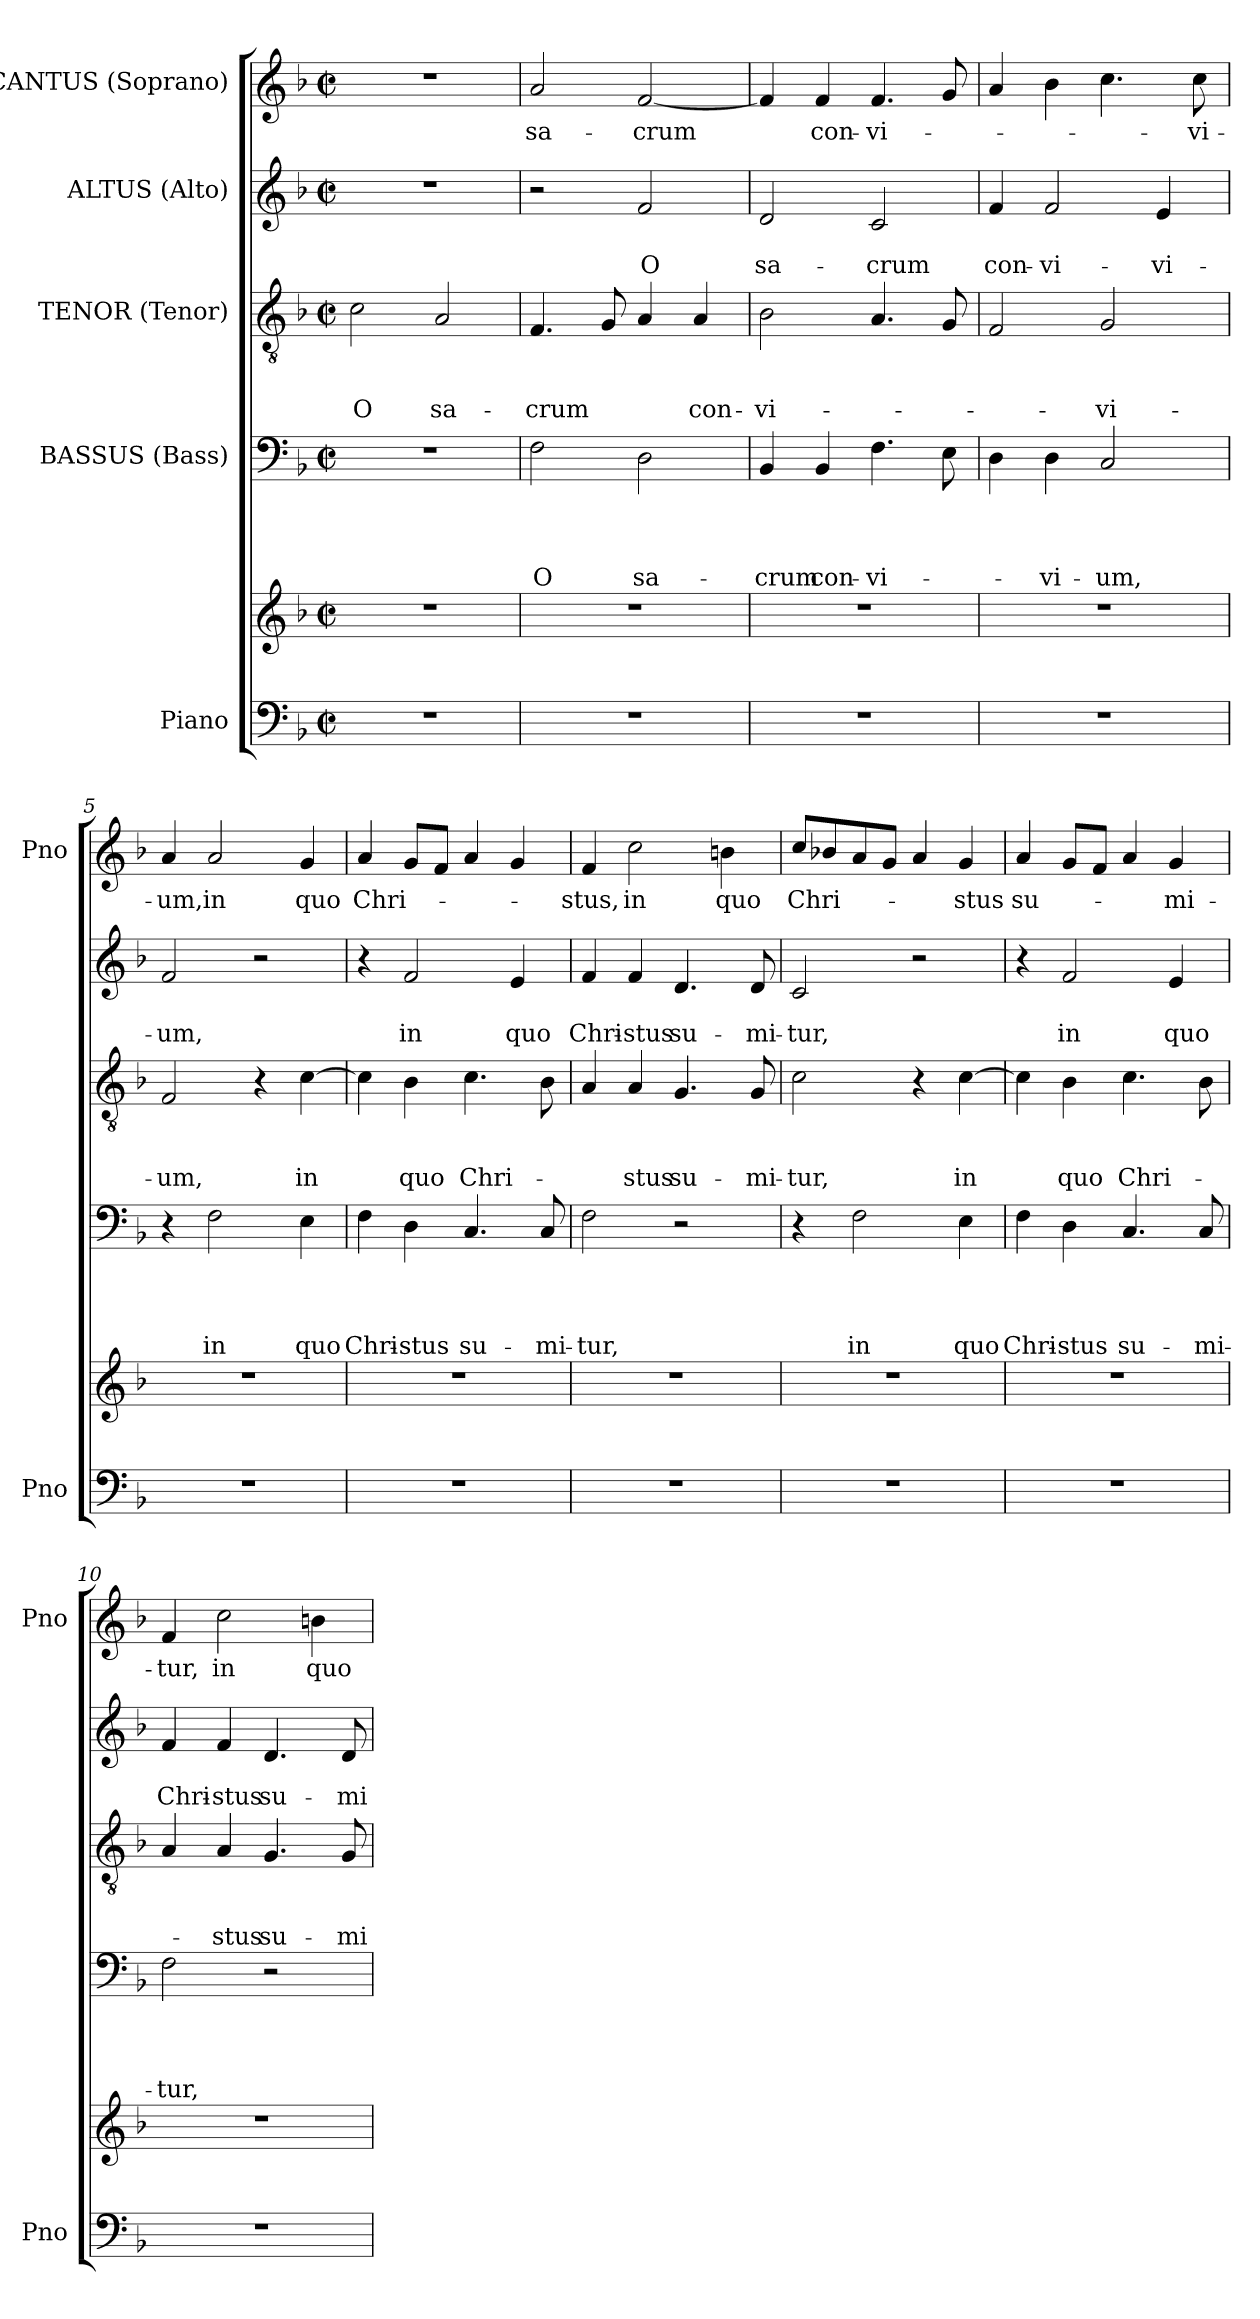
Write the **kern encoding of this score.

**kern	**kern	**kern	**text	**text	**text	**text	**kern	**text	**text	**text	**kern	**text	**text	**kern	**text
*part5	*part5	*part4	*part4	*part4	*part4	*part4	*part3	*part3	*part3	*part3	*part2	*part2	*part2	*part1	*part1
*staff6	*staff5	*staff4	*staff4	*staff4	*staff4	*staff4	*staff3	*staff3	*staff3	*staff3	*staff2	*staff2	*staff2	*staff1	*staff1
*I"Piano	*	*I"BASSUS (Bass)	*	*	*	*	*I"TENOR (Tenor)	*	*	*	*I"ALTUS (Alto)	*	*	*I"CANTUS (Soprano)	*
*I'Pno	*	*	*	*	*	*	*	*	*	*	*	*	*	*I'Pno	*
*clefF4	*clefG2	*clefF4	*	*	*	*	*clefGv2	*	*	*	*clefG2	*	*	*clefG2	*
*k[b-]	*k[b-]	*k[b-]	*	*	*	*	*k[b-]	*	*	*	*k[b-]	*	*	*k[b-]	*
*F:	*F:	*F:	*	*	*	*	*F:	*	*	*	*F:	*	*	*F:	*
*M2/2	*M2/2	*M2/2	*	*	*	*	*M2/2	*	*	*	*M2/2	*	*	*M2/2	*
*met(c|)	*met(c|)	*met(c|)	*	*	*	*	*met(c|)	*	*	*	*met(c|)	*	*	*met(c|)	*
=1	=1	=1	=1	=1	=1	=1	=1	=1	=1	=1	=1	=1	=1	=1	=1
1r	1r	1r	.	.	.	.	2c\	.	.	O	1r	.	.	1r	.
.	.	.	.	.	.	.	2A/	.	.	sa-	.	.	.	.	.
=2	=2	=2	=2	=2	=2	=2	=2	=2	=2	=2	=2	=2	=2	=2	=2
1r	1r	2F\	.	.	.	O	4.F/	.	.	-crum	2r	.	.	2a/	sa-
.	.	.	.	.	.	.	8G/	.	.	.	.	.	.	.	.
.	.	2D\	.	.	.	sa-	4A/	.	.	.	2f/	.	O	[2f/	-crum
.	.	.	.	.	.	.	4A/	.	.	con-	.	.	.	.	.
=3	=3	=3	=3	=3	=3	=3	=3	=3	=3	=3	=3	=3	=3	=3	=3
1r	1r	4BB-/	.	.	.	-crum	2B-\	.	.	-vi-	2d/	.	sa-	4f/]	.
.	.	4BB-/	.	.	.	con-	.	.	.	.	.	.	.	4f/	con-
.	.	4.F\	.	.	.	-vi-	4.A/	.	.	.	2c/	.	-crum	4.f/	-vi-
.	.	8E\	.	.	.	.	8G/	.	.	.	.	.	.	8g/	.
=4	=4	=4	=4	=4	=4	=4	=4	=4	=4	=4	=4	=4	=4	=4	=4
1r	1r	4D\	.	.	.	.	2F/	.	.	.	4f/	.	con-	4a/	.
.	.	4D\	.	.	.	-vi-	.	.	.	.	2f/	.	-vi-	4b-\	.
.	.	2C/	.	.	.	-um,	2G/	.	.	-vi-	.	.	.	4.cc\	.
.	.	.	.	.	.	.	.	.	.	.	4e/	.	-vi-	.	.
.	.	.	.	.	.	.	.	.	.	.	.	.	.	8cc\	-vi-
=5	=5	=5	=5	=5	=5	=5	=5	=5	=5	=5	=5	=5	=5	=5	=5
1r	1r	4r	.	.	.	.	2F/	.	.	-um,	2f/	.	-um,	4a/	-um,
.	.	2F\	.	.	.	in	.	.	.	.	.	.	.	2a/	in
.	.	.	.	.	.	.	4r	.	.	.	2r	.	.	.	.
.	.	4E\	.	.	.	quo	[4c\	.	.	in	.	.	.	4g/	quo
=6	=6	=6	=6	=6	=6	=6	=6	=6	=6	=6	=6	=6	=6	=6	=6
1r	1r	4F\	.	.	.	Chri-	4c\]	.	.	.	4r	.	.	4a/	Chri-
.	.	4D\	.	.	.	-stus	4B-\	.	.	quo	2f/	.	in	8g/L	.
.	.	.	.	.	.	.	.	.	.	.	.	.	.	8f/J	.
.	.	4.C/	.	.	.	su-	4.c\	.	.	Chri-	.	.	.	4a/	.
.	.	.	.	.	.	.	.	.	.	.	4e/	.	quo	4g/	.
.	.	8C/	.	.	.	-mi-	8B-\	.	.	.	.	.	.	.	.
!!LO:LB:g=z
=7	=7	=7	=7	=7	=7	=7	=7	=7	=7	=7	=7	=7	=7	=7	=7
1r	1r	2F\	.	.	.	-­tur,	4A/	.	.	-­	4f/	.	Chri-	4f/	-­stus,
.	.	.	.	.	.	.	4A/	.	.	stus	4f/	.	-stus	2cc\	in
.	.	2r	.	.	.	.	4.G/	.	.	su-	4.d/	.	su-	.	.
.	.	.	.	.	.	.	.	.	.	.	.	.	.	4bn\	quo
.	.	.	.	.	.	.	8G/	.	.	-mi-	8d/	.	-mi-	.	.
=8	=8	=8	=8	=8	=8	=8	=8	=8	=8	=8	=8	=8	=8	=8	=8
1r	1r	4r	.	.	.	.	2c\	.	.	-tur,	2c/	.	-tur,	8cc/L	Chri-
.	.	.	.	.	.	.	.	.	.	.	.	.	.	8b-X/	.
.	.	2F\	.	.	.	in	.	.	.	.	.	.	.	8a/	.
.	.	.	.	.	.	.	.	.	.	.	.	.	.	8g/J	.
.	.	.	.	.	.	.	4r	.	.	.	2r	.	.	4a/	.
.	.	4E\	.	.	.	quo	[4c\	.	.	in	.	.	.	4g/	-stus
=9	=9	=9	=9	=9	=9	=9	=9	=9	=9	=9	=9	=9	=9	=9	=9
1r	1r	4F\	.	.	.	Chri-	4c\]	.	.	.	4r	.	.	4a/	su-
.	.	4D\	.	.	.	-stus	4B-\	.	.	quo	2f/	.	in	8g/L	.
.	.	.	.	.	.	.	.	.	.	.	.	.	.	8f/J	.
.	.	4.C/	.	.	.	su-	4.c\	.	.	Chri-	.	.	.	4a/	.
.	.	.	.	.	.	.	.	.	.	.	4e/	.	quo	4g/	-mi-
.	.	8C/	.	.	.	-mi-	8B-\	.	.	.	.	.	.	.	.
=10	=10	=10	=10	=10	=10	=10	=10	=10	=10	=10	=10	=10	=10	=10	=10
1r	1r	2F\	.	.	.	-tur,	4A/	.	.	.	4f/	.	Chri-	4f/	-tur,
.	.	.	.	.	.	.	4A/	.	.	-stus	4f/	.	-stus	2cc\	in
.	.	2r	.	.	.	.	4.G/	.	.	su-	4.d/	.	su-	.	.
.	.	.	.	.	.	.	.	.	.	.	.	.	.	4bn\	quo
.	.	.	.	.	.	.	8G/	.	.	-mi-	8d/	.	-mi-	.	.
=	=	=	=	=	=	=	=	=	=	=	=	=	=	=	=
*-	*-	*-	*-	*-	*-	*-	*-	*-	*-	*-	*-	*-	*-	*-	*-
